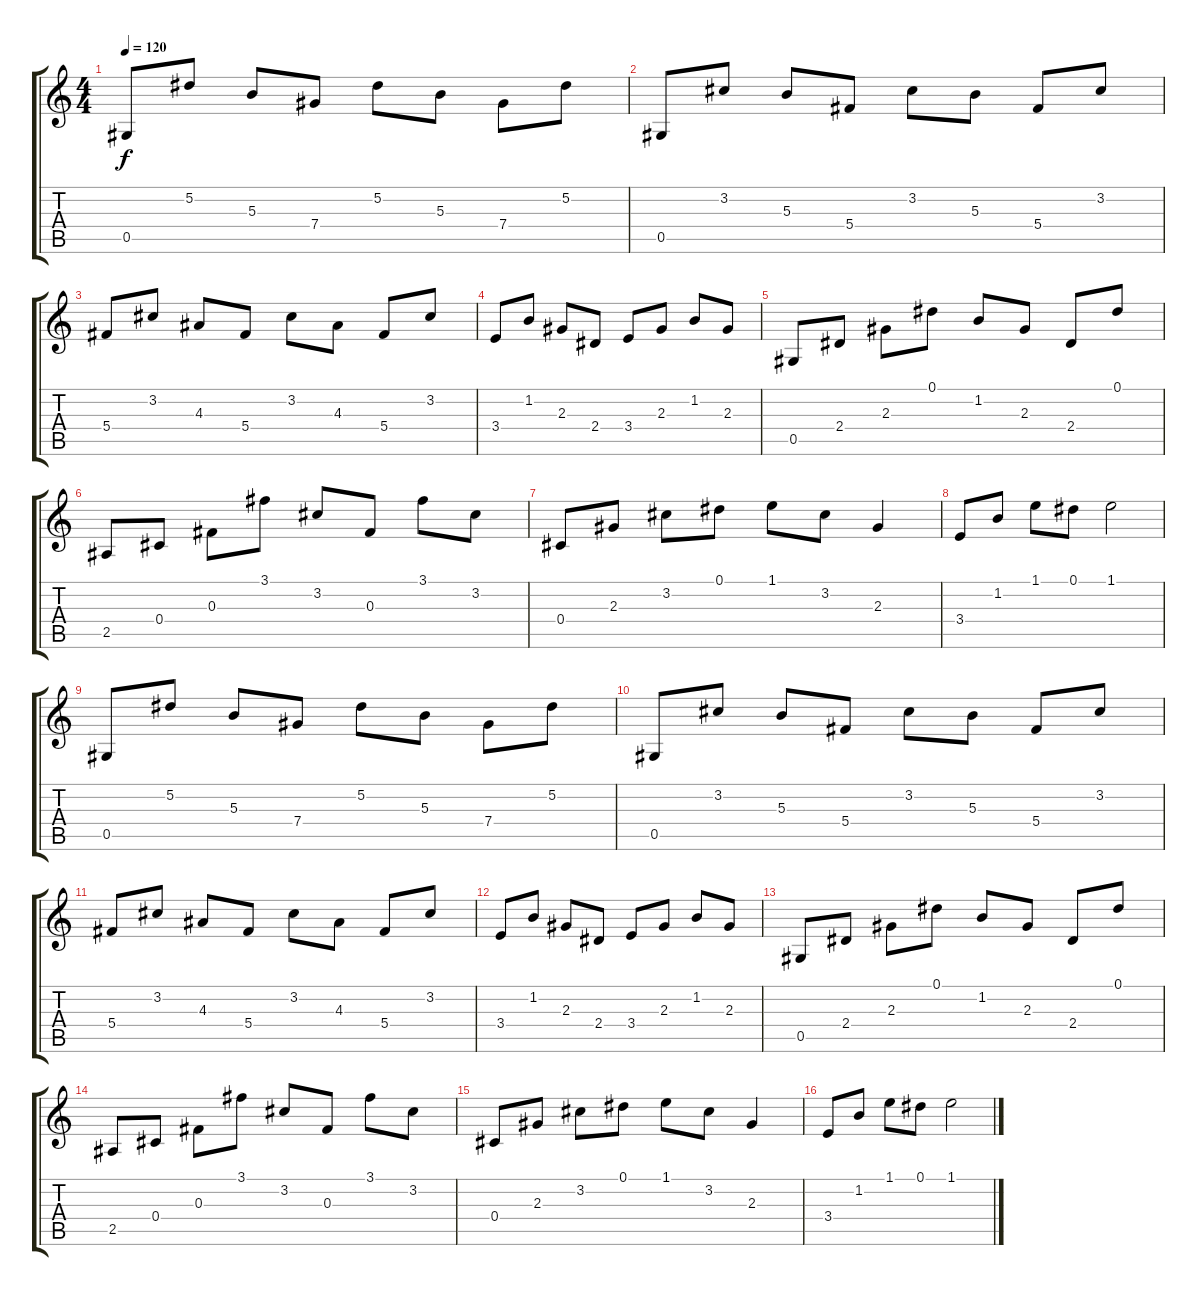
\track "" {instrument acousticguitarsteel}
\staff {score tabs}
\tuning (Eb4 Bb3 Gb3 Db3 Ab2 Eb2) {hide}
\ts (4 4)
\tempo 120
\clef g2
\ks c
0.5.8{dy f instrument acousticguitarsteel} 5.2.8 5.3.8 7.4.8 5.2.8 5.3.8 7.4.8 5.2.8 |
0.5.8 3.2.8 5.3.8 5.4.8 3.2.8 5.3.8 5.4.8 3.2.8 |
5.4.8 3.2.8 4.3.8 5.4.8 3.2.8 4.3.8 5.4.8 3.2.8 |
3.4.8 1.2.8 2.3.8 2.4.8 3.4.8 2.3.8 1.2.8 2.3.8 |
0.5.8 2.4.8 2.3.8 0.1.8 1.2.8 2.3.8 2.4.8 0.1.8 |
2.5.8 0.4.8 0.3.8 3.1.8 3.2.8 0.3.8 3.1.8 3.2.8 |
0.4.8 2.3.8 3.2.8 0.1.8 1.1.8 3.2.8 2.3.4 |
3.4.8 1.2.8 1.1.8 0.1.8 1.1.2 |
0.5.8 5.2.8 5.3.8 7.4.8 5.2.8 5.3.8 7.4.8 5.2.8 |
0.5.8 3.2.8 5.3.8 5.4.8 3.2.8 5.3.8 5.4.8 3.2.8 |
5.4.8 3.2.8 4.3.8 5.4.8 3.2.8 4.3.8 5.4.8 3.2.8 |
3.4.8 1.2.8 2.3.8 2.4.8 3.4.8 2.3.8 1.2.8 2.3.8 |
0.5.8 2.4.8 2.3.8 0.1.8 1.2.8 2.3.8 2.4.8 0.1.8 |
2.5.8 0.4.8 0.3.8 3.1.8 3.2.8 0.3.8 3.1.8 3.2.8 |
0.4.8 2.3.8 3.2.8 0.1.8 1.1.8 3.2.8 2.3.4 |
3.4.8 1.2.8 1.1.8 0.1.8 1.1.2
